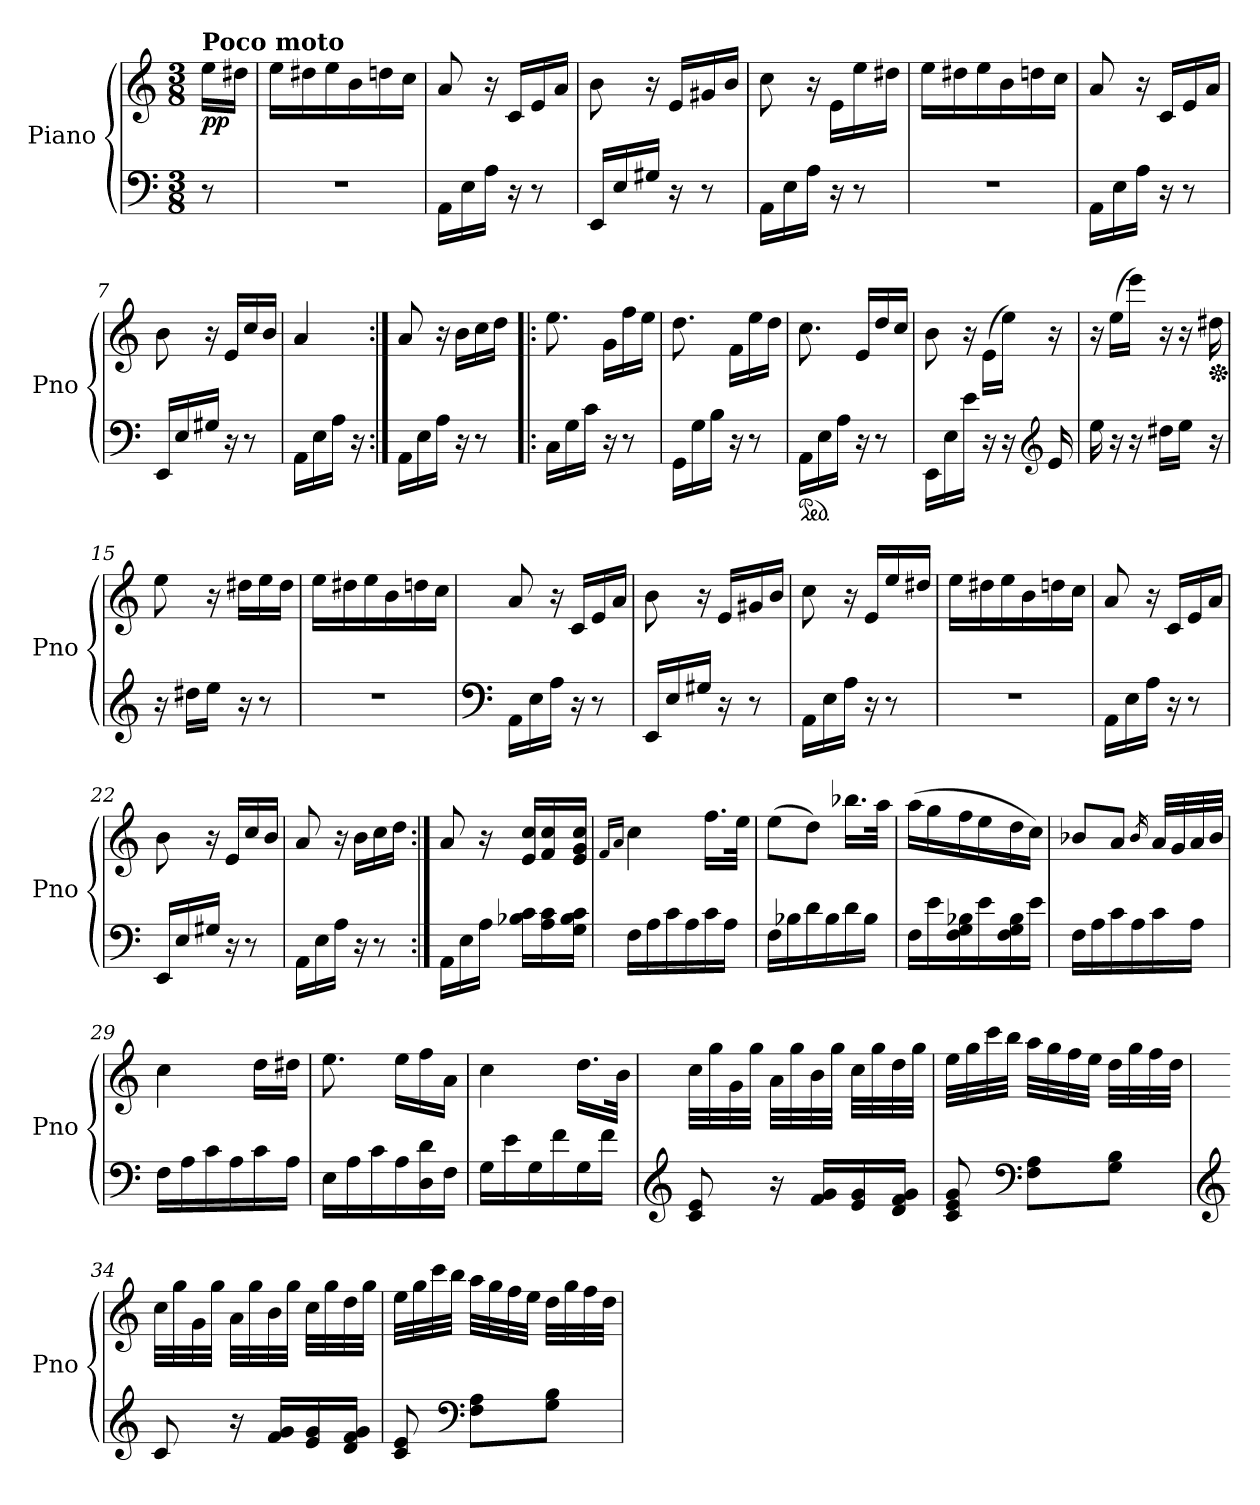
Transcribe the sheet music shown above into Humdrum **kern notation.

**kern	**kern	**dynam
*part1	*part1	*part1
*staff2	*staff1	*staff1/2
*I"Piano	*	*
*I'Pno	*	*
*clefF4	*clefG2	*
*k[]	*k[]	*
*M3/8	*M3/8	*
=	=	=
!	!LO:TX:a:B:t=Poco moto	!
!	!	!LO:DY:b
8r	16ee\LL	pp
.	16dd#X\JJ	.
=1	=1	=1
4.r	16ee\LL	.
.	16dd#X\	.
.	16ee\	.
.	16b\	.
.	16ddn\	.
.	16cc\JJ	.
=2	=2	=2
16AA\LL	8a/	.
16E\	.	.
16A\JJ	16r	.
16r	16c/LL	.
8r	16e/	.
.	16a/JJ	.
=3	=3	=3
16EE/LL	8b\	.
16E/	.	.
16G#X/JJ	16r	.
16r	16e/LL	.
8r	16g#X/	.
.	16b/JJ	.
=4	=4	=4
16AA\LL	8cc\	.
16E\	.	.
16A\JJ	16r	.
16r	16e\LL	.
8r	16ee\	.
.	16dd#X\JJ	.
=5	=5	=5
4.r	16ee\LL	.
.	16dd#X\	.
.	16ee\	.
.	16b\	.
.	16ddn\	.
.	16cc\JJ	.
!!LO:LB:g=z
=6	=6	=6
16AA\LL	8a/	.
16E\	.	.
16A\JJ	16r	.
16r	16c/LL	.
8r	16e/	.
.	16a/JJ	.
=7	=7	=7
16EE/LL	8b\	.
16E/	.	.
16G#X/JJ	16r	.
16r	16e/LL	.
8r	16cc/	.
.	16b/JJ	.
=8	=8	=8
16AA\LL	4a/	.
16E\	.	.
16A\JJ	.	.
16r	.	.
=9:|!	=9:|!	=9:|!
16AA\LL	8a/	.
16E\	.	.
16A\JJ	16r	.
16r	16b\LL	.
8r	16cc\	.
.	16dd\JJ	.
=10!|:	=10!|:	=10!|:
16C\LL	8.ee\	.
16G\	.	.
16c\JJ	.	.
16r	16g\LL	.
8r	16ff\	.
.	16ee\JJ	.
=11	=11	=11
16GG\LL	8.dd\	.
16G\	.	.
16B\JJ	.	.
16r	16f\LL	.
8r	16ee\	.
.	16dd\JJ	.
=12	=12	=12
*ped	*	*
16AA\LL	8.cc\	.
16E\	.	.
16A\JJ	.	.
16r	16e/LL	.
8r	16dd/	.
.	16cc/JJ	.
!!LO:LB:g=z
=13	=13	=13
16EE\LL	8b\	.
16E\	.	.
16e\JJ	16r	.
16r	(>16e\LL	.
16r	16ee\JJ)	.
*clefG2	*	*
16e/	16r	.
=14	=14	=14
16ee\	16r	.
16r	(>16ee\LL	.
16r	16eee\JJ)	.
16dd#X\LL	16r	.
16ee\JJ	16r	.
*	*Xped	*
16r	16dd#X\	.
=15	=15	=15
16r	8ee\	.
16dd#X\LL	.	.
16ee\JJ	16r	.
16r	16dd#X\LL	.
8r	16ee\	.
.	16dd#\JJ	.
=16	=16	=16
4.r	16ee\LL	.
.	16dd#X\	.
.	16ee\	.
.	16b\	.
.	16ddn\	.
.	16cc\JJ	.
=17	=17	=17
*clefF4	*	*
16AA\LL	8a/	.
16E\	.	.
16A\JJ	16r	.
16r	16c/LL	.
8r	16e/	.
.	16a/JJ	.
=18	=18	=18
16EE/LL	8b\	.
16E/	.	.
16G#X/JJ	16r	.
16r	16e/LL	.
8r	16g#X/	.
.	16b/JJ	.
!!LO:LB:g=z
=19	=19	=19
16AA\LL	8cc\	.
16E\	.	.
16A\JJ	16r	.
16r	16e/LL	.
8r	16ee/	.
.	16dd#X/JJ	.
=20	=20	=20
4.r	16ee\LL	.
.	16dd#X\	.
.	16ee\	.
.	16b\	.
.	16ddn\	.
.	16cc\JJ	.
=21	=21	=21
16AA\LL	8a/	.
16E\	.	.
16A\JJ	16r	.
16r	16c/LL	.
8r	16e/	.
.	16a/JJ	.
=22	=22	=22
16EE/LL	8b\	.
16E/	.	.
16G#X/JJ	16r	.
16r	16e/LL	.
8r	16cc/	.
.	16b/JJ	.
=23	=23	=23
16AA\LL	8a/	.
16E\	.	.
16A\JJ	16r	.
16r	16b\LL	.
8r	16cc\	.
.	16dd\JJ	.
=24:|!	=24:|!	=24:|!
16AA\LL	8a/	.
16E\	.	.
16A\JJ	16r	.
16B-X\ 16c\LL	16e/ 16cc/LL	.
16A\ 16c\	16f/ 16cc/	.
16G\ 16B-\ 16c\JJ	16e/ 16g/ 16cc/JJ	.
!!LO:PB:g=z
=25	=25	=25
.	16qf/LL	.
.	16qa/JJ	.
16F\LL	4cc\	.
16A\	.	.
16c\	.	.
16A\	.	.
16c\	16.ff\LL	.
16A\JJ	.	.
.	32ee\JJk	.
=26	=26	=26
16F\LL	(>8ee\L	.
16B-X\	.	.
16d\	8dd\J)	.
16B-\	.	.
16d\	16.bb-X\LL	.
16B-\JJ	.	.
.	32aa\JJk	.
=27	=27	=27
16F\LL	(>16aa\LL	.
16e\	16gg\	.
16F\ 16G\ 16B-X\	16ff\	.
16e\	16ee\	.
16F\ 16G\ 16B-\	16dd\	.
16e\JJ	16cc\JJ)	.
=28	=28	=28
16F\LL	8b-X/L	.
16A\	.	.
16c\	8a/J	.
16A\	.	.
.	16qb-/	.
16c\	32a/LLL	.
.	32g/	.
16A\JJ	32a/	.
.	32b-/JJJ	.
=29	=29	=29
16F\LL	4cc\	.
16A\	.	.
16c\	.	.
16A\	.	.
16c\	16dd\LL	.
16A\JJ	16dd#X\JJ	.
=30	=30	=30
16E\LL	8.ee\	.
16A\	.	.
16c\	.	.
16A\	16ee\LL	.
16D\ 16d\	16ff\	.
16F\JJ	16a\JJ	.
!!LO:LB:g=z
=31	=31	=31
16G\LL	4cc\	.
16e\	.	.
16G\	.	.
16f\	.	.
16G\	16.dd\LL	.
16f\JJ	.	.
.	32b\JJk	.
=32	=32	=32
*clefG2	*	*
8c/ 8e/	32cc\LLL	.
.	32gg\	.
.	32g\	.
.	32gg\JJJ	.
16r	32a\LLL	.
.	32gg\	.
16f/ 16g/LL	32b\	.
.	32gg\JJJ	.
16e/ 16g/	32cc\LLL	.
.	32gg\	.
16d/ 16f/ 16g/JJ	32dd\	.
.	32gg\JJJ	.
=33	=33	=33
8c/ 8e/ 8g/	32ee\LLL	.
.	32gg\	.
.	32ccc\	.
.	32bb\JJJ	.
*clefF4	*	*
8F\ 8A\L	32aa\LLL	.
.	32gg\	.
.	32ff\	.
.	32ee\JJJ	.
8G\ 8B\J	32dd\LLL	.
.	32gg\	.
.	32ff\	.
.	32dd\JJJ	.
=34	=34	=34
*clefG2	*	*
8c/	32cc\LLL	.
.	32gg\	.
.	32g\	.
.	32gg\JJJ	.
16r	32a\LLL	.
.	32gg\	.
16f/ 16g/LL	32b\	.
.	32gg\JJJ	.
16e/ 16g/	32cc\LLL	.
.	32gg\	.
16d/ 16f/ 16g/JJ	32dd\	.
.	32gg\JJJ	.
!!LO:LB:g=z
=35	=35	=35
8c/ 8e/	32ee\LLL	.
.	32gg\	.
.	32ccc\	.
.	32bb\JJJ	.
*clefF4	*	*
8F\ 8A\L	32aa\LLL	.
.	32gg\	.
.	32ff\	.
.	32ee\JJJ	.
8G\ 8B\J	32dd\LLL	.
.	32gg\	.
.	32ff\	.
.	32dd\JJJ	.
=	=	=
*-	*-	*-
